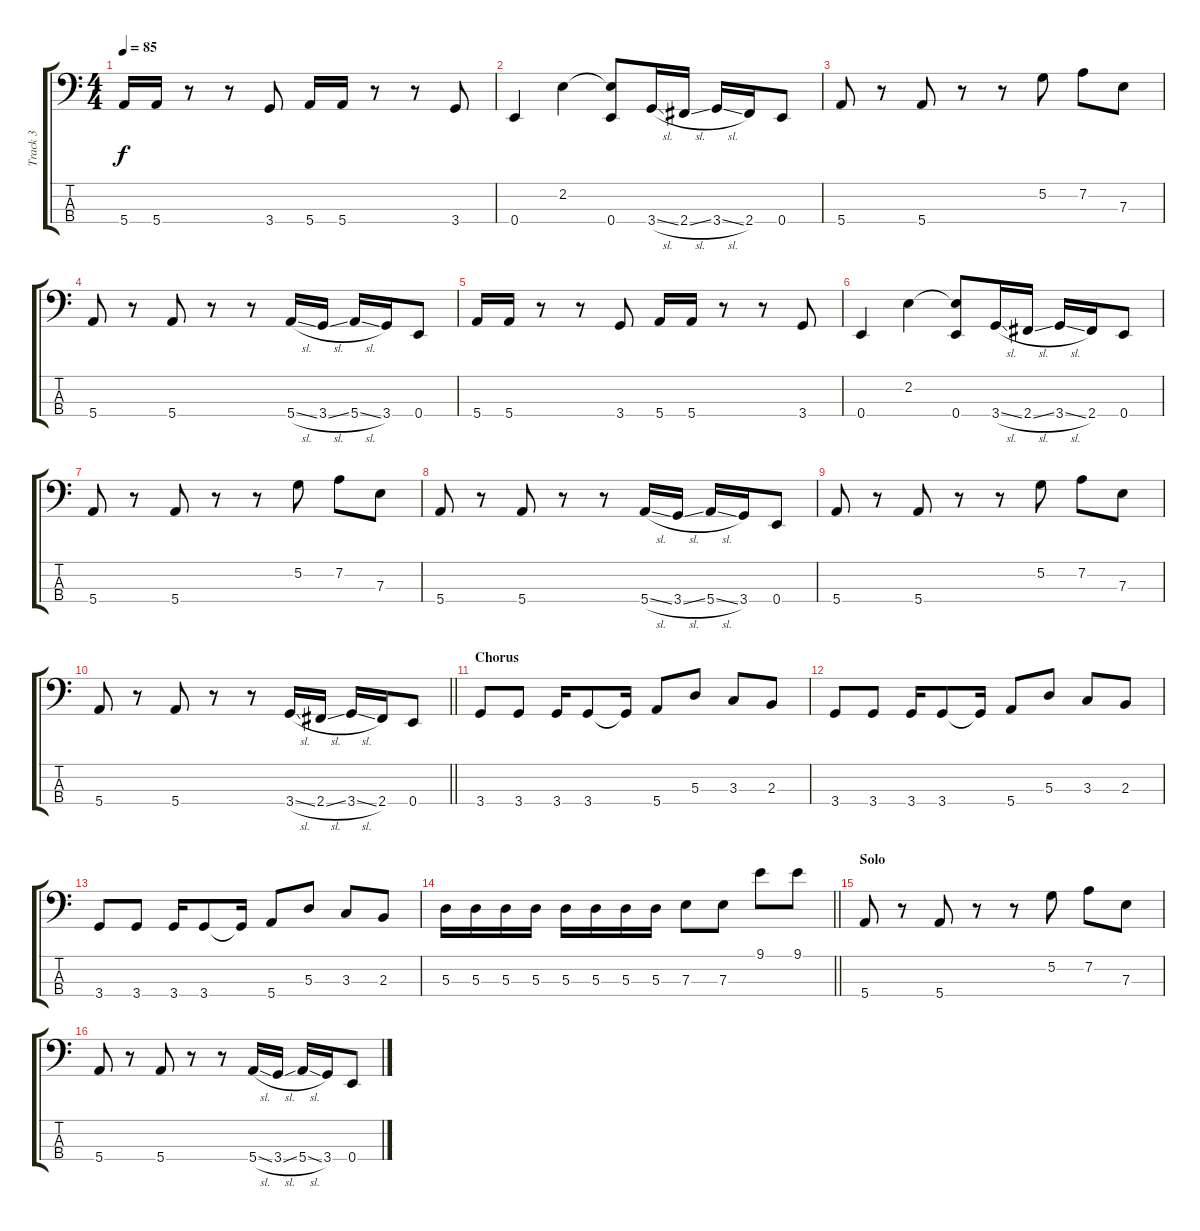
\track ("Track 3" "Track 3") {instrument slapbass1}
\staff {score tabs}
\tuning (G2 D2 A1 E1) {hide}
\ts (4 4)
\tempo 85
\clef f4
\ks c
5.4.16{dy f} 5.4.16 r.8 r.8 3.4.8 5.4.16 5.4.16 r.8 r.8 3.4.8 |
0.4.4 2.2.4 (2.2{t} 0.4).8 3.4{sl}.16 2.4{sl}.16 3.4{sl}.16 2.4.16 0.4.8 |
5.4.8 r.8 5.4.8 r.8 r.8 5.2.8 7.2.8 7.3.8 |
5.4.8 r.8 5.4.8 r.8 r.8 5.4{sl}.16 3.4{sl}.16 5.4{sl}.16 3.4.16 0.4.8 |
5.4.16 5.4.16 r.8 r.8 3.4.8 5.4.16 5.4.16 r.8 r.8 3.4.8 |
0.4.4 2.2.4 (2.2{t} 0.4).8 3.4{sl}.16 2.4{sl}.16 3.4{sl}.16 2.4.16 0.4.8 |
5.4.8 r.8 5.4.8 r.8 r.8 5.2.8 7.2.8 7.3.8 |
5.4.8 r.8 5.4.8 r.8 r.8 5.4{sl}.16 3.4{sl}.16 5.4{sl}.16 3.4.16 0.4.8 |
5.4.8 r.8 5.4.8 r.8 r.8 5.2.8 7.2.8 7.3.8 |
\barLineRight lightlight
5.4.8 r.8 5.4.8 r.8 r.8 3.4{sl}.16 2.4{sl}.16 3.4{sl}.16 2.4.16 0.4.8 |
\section ("" "Chorus")
3.4.8 3.4.8 3.4.16 3.4.8 3.4{t}.16 5.4.8 5.3.8 3.3.8 2.3.8 |
3.4.8 3.4.8 3.4.16 3.4.8 3.4{t}.16 5.4.8 5.3.8 3.3.8 2.3.8 |
3.4.8 3.4.8 3.4.16 3.4.8 3.4{t}.16 5.4.8 5.3.8 3.3.8 2.3.8 |
\barLineRight lightlight
5.3.16 5.3.16 5.3.16 5.3.16 5.3.16 5.3.16 5.3.16 5.3.16 7.3.8 7.3.8 9.1.8 9.1.8 |
\section ("" "Solo")
5.4.8 r.8 5.4.8 r.8 r.8 5.2.8 7.2.8 7.3.8 |
5.4.8 r.8 5.4.8 r.8 r.8 5.4{sl}.16 3.4{sl}.16 5.4{sl}.16 3.4.16 0.4.8
